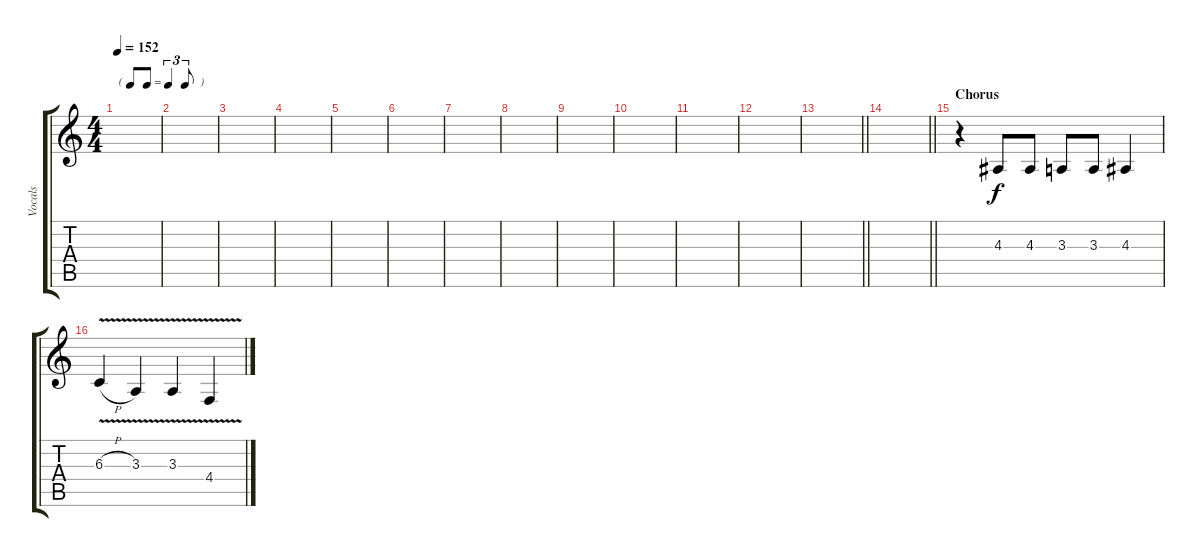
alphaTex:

\track ("Vocals" "Vocals") {instrument trumpet}
\staff {score tabs}
\tuning (Eb4 Bb3 Gb3 Db3 Ab2 Eb2) {hide}
\ts (4 4)
\tf triplet8th
\tempo 152
\clef g2
\ks c
|
|
|
|
|
|
|
|
|
|
|
|
\barLineRight lightlight
|
\barLineRight lightlight
|
\section ("" "Chorus")
r.4{volume 12} 4.3.8 4.3.8 3.3.8 3.3.8 4.3.4 |
6.3{v h}.4 3.3{v}.4 3.3{v}.4 4.4{v}.4
